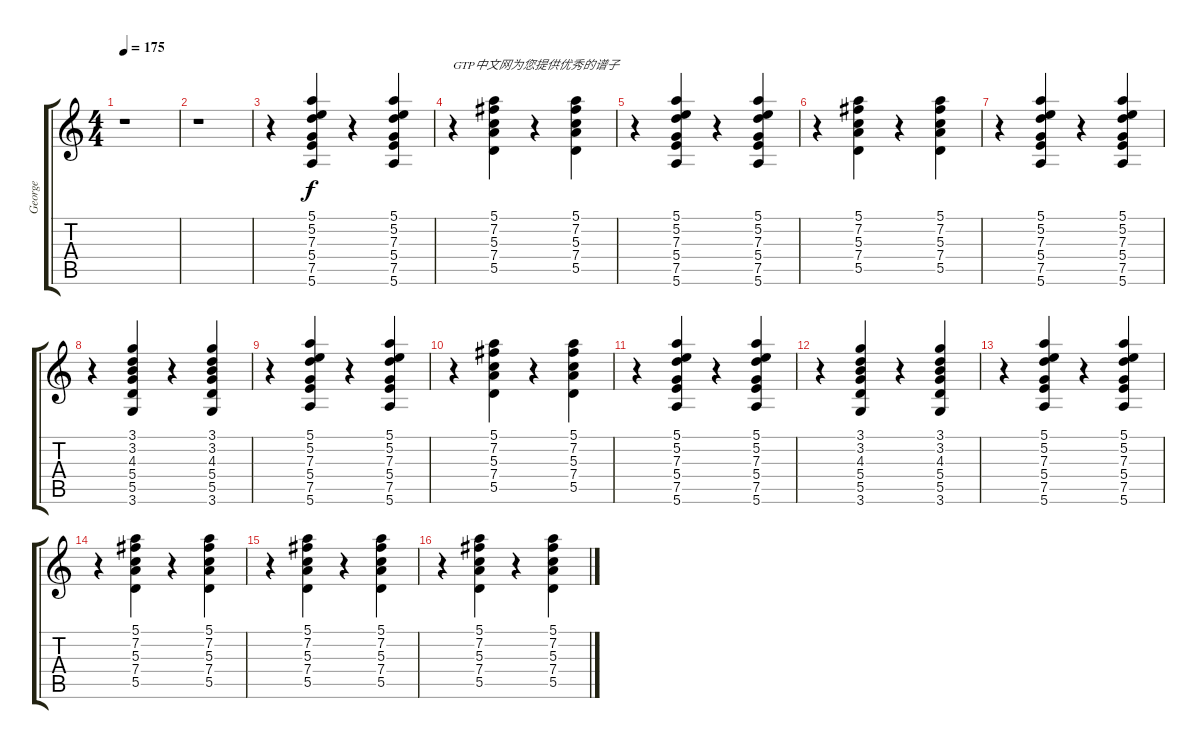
\track ("George" "George") {instrument electricguitarmuted}
\staff {score tabs}
\tuning (E4 B3 G3 D3 A2 E2) {hide}
\ts (4 4)
\tempo 175
\clef g2
\ks c
r.1{dy f instrument electricguitarmuted} |
r.1 |
r.4 (5.1 5.2 7.3 5.4 7.5 5.6).4{volume 11} r.4 (5.1 5.2 7.3 5.4 7.5 5.6).4 |
r.4{txt "GTP中文网为您提供优秀的谱子"} (5.1 7.2 5.3 7.4 5.5).4 r.4 (5.1 7.2 5.3 7.4 5.5).4 |
r.4 (5.1 5.2 7.3 5.4 7.5 5.6).4{volume 11} r.4 (5.1 5.2 7.3 5.4 7.5 5.6).4 |
r.4 (5.1 7.2 5.3 7.4 5.5).4 r.4 (5.1 7.2 5.3 7.4 5.5).4 |
r.4 (5.1 5.2 7.3 5.4 7.5 5.6).4{volume 11} r.4 (5.1 5.2 7.3 5.4 7.5 5.6).4 |
r.4 (3.1 3.2 4.3 5.4 5.5 3.6).4 r.4 (3.1 3.2 4.3 5.4 5.5 3.6).4 |
r.4 (5.1 5.2 7.3 5.4 7.5 5.6).4{volume 11} r.4 (5.1 5.2 7.3 5.4 7.5 5.6).4 |
r.4 (5.1 7.2 5.3 7.4 5.5).4 r.4 (5.1 7.2 5.3 7.4 5.5).4 |
r.4 (5.1 5.2 7.3 5.4 7.5 5.6).4{volume 11} r.4 (5.1 5.2 7.3 5.4 7.5 5.6).4 |
r.4 (3.1 3.2 4.3 5.4 5.5 3.6).4 r.4 (3.1 3.2 4.3 5.4 5.5 3.6).4 |
r.4 (5.1 5.2 7.3 5.4 7.5 5.6).4{volume 11} r.4 (5.1 5.2 7.3 5.4 7.5 5.6).4 |
r.4 (5.1 7.2 5.3 7.4 5.5).4 r.4 (5.1 7.2 5.3 7.4 5.5).4 |
r.4 (5.1 7.2 5.3 7.4 5.5).4 r.4 (5.1 7.2 5.3 7.4 5.5).4 |
r.4 (5.1 7.2 5.3 7.4 5.5).4 r.4 (5.1 7.2 5.3 7.4 5.5).4
